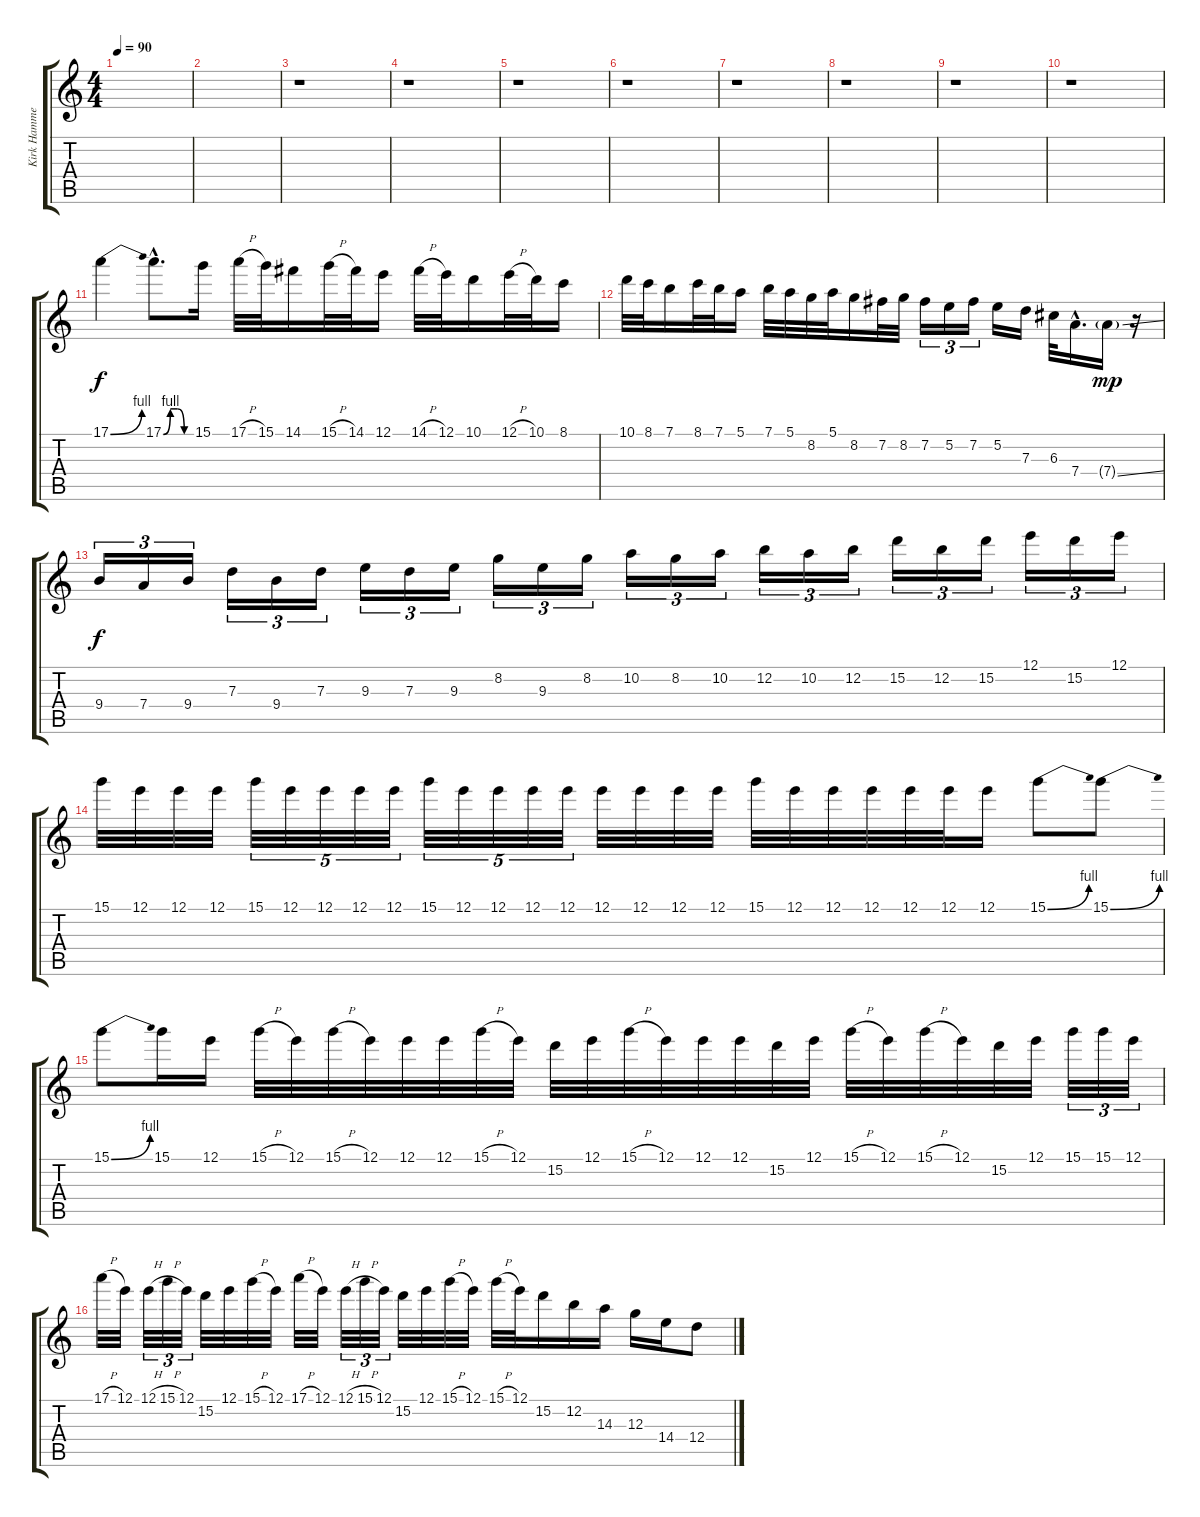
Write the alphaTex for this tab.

\track ("Kirk Hammet (Guitar 3/Solo)" "Kirk Hamme") {instrument overdrivenguitar}
\staff {score tabs}
\tuning (E4 B3 G3 D3 A2 E2) {hide}
\ts (4 4)
\tempo 90
\clef g2
\ks c
|
|
r.1 |
r.1 |
r.1 |
r.1 |
r.1 |
r.1 |
r.1 |
r.1 |
17.1{be (bend 0 0 60 4)}.4 17.1{be (custom 0 0 15 4 30 4 45 0 60 0) hac}.8{d} 15.1.16 17.1{h}.32 15.1.32 14.1.16 15.1{h}.32 14.1.32 12.1.16 14.1{h}.32 12.1.32 10.1.16 12.1{h}.32 10.1.32 8.1.16 |
10.1.32 8.1.32 7.1.16 8.1.32 7.1.32 5.1.16 7.1.32 5.1.32 8.2.32 5.1.32 8.2.16 7.2.32 8.2.32 7.2.16{tu (3 2)} 5.2.16{tu (3 2)} 7.2.16{tu (3 2)} 5.2.16 7.3.16 6.3.32 7.4{hac}.16{d} 7.4{ss g}.16{dy mp} r.16 |
9.4.16{tu (3 2) dy f} 7.4.16{tu (3 2)} 9.4.16{tu (3 2)} 7.3.16{tu (3 2)} 9.4.16{tu (3 2)} 7.3.16{tu (3 2)} 9.3.16{tu (3 2)} 7.3.16{tu (3 2)} 9.3.16{tu (3 2)} 8.2.16{tu (3 2)} 9.3.16{tu (3 2)} 8.2.16{tu (3 2)} 10.2.16{tu (3 2)} 8.2.16{tu (3 2)} 10.2.16{tu (3 2)} 12.2.16{tu (3 2)} 10.2.16{tu (3 2)} 12.2.16{tu (3 2)} 15.2.16{tu (3 2)} 12.2.16{tu (3 2)} 15.2.16{tu (3 2)} 12.1.16{tu (3 2)} 15.2.16{tu (3 2)} 12.1.16{tu (3 2)} |
15.1.32 12.1.32 12.1.32 12.1.32 15.1.32{tu (5 4)} 12.1.32{tu (5 4)} 12.1.32{tu (5 4)} 12.1.32{tu (5 4)} 12.1.32{tu (5 4)} 15.1.32{tu (5 4)} 12.1.32{tu (5 4)} 12.1.32{tu (5 4)} 12.1.32{tu (5 4)} 12.1.32{tu (5 4)} 12.1.32 12.1.32 12.1.32 12.1.32 15.1.32 12.1.32 12.1.32 12.1.32 12.1.32 12.1.32 12.1.16 15.1{be (bend 0 0 60 4)}.8 15.1{be (bend 0 0 60 4)}.8 |
15.1{be (bend 0 0 60 4)}.8 15.1.16 12.1.16 15.1{h}.32 12.1.32 15.1{h}.32 12.1.32 12.1.32 12.1.32 15.1{h}.32 12.1.32 15.2.32 12.1.32 15.1{h}.32 12.1.32 12.1.32 12.1.32 15.2.32 12.1.32 15.1{h}.32 12.1.32 15.1{h}.32 12.1.32 15.2.32 12.1.32 15.1.32{tu (3 2)} 15.1.32{tu (3 2)} 12.1.32{tu (3 2)} |
17.1{h}.32 12.1.32 12.1{h}.32{tu (3 2)} 15.1{h}.32{tu (3 2)} 12.1.32{tu (3 2)} 15.2.32 12.1.32 15.1{h}.32 12.1.32 17.1{h}.32 12.1.32 12.1{h}.32{tu (3 2)} 15.1{h}.32{tu (3 2)} 12.1.32{tu (3 2)} 15.2.32 12.1.32 15.1{h}.32 12.1.32 15.1{h}.32 12.1.32 15.2.16 12.2.16 14.3.16 12.3.16 14.4.16 12.4{ss}.8
